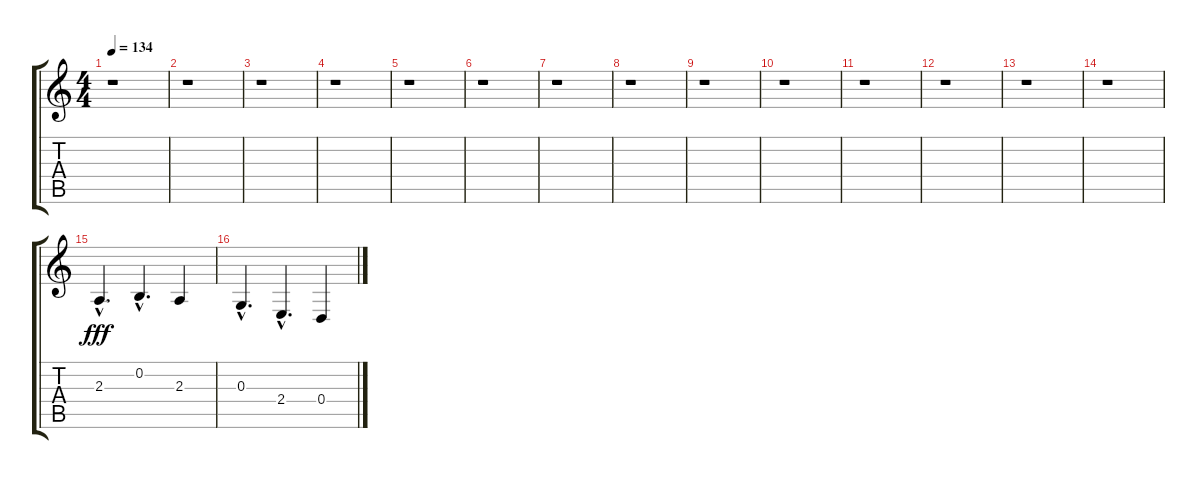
\track "" {instrument synthbrass2}
\staff {score tabs}
\tuning (E4 B3 G3 D3 A2 E2) {hide}
\ts (4 4)
\tempo 134
\clef g2
\ks c
r.1{dy f} |
r.1 |
r.1 |
r.1 |
r.1 |
r.1 |
r.1 |
r.1 |
r.1 |
r.1 |
r.1 |
r.1 |
r.1 |
r.1 |
2.3{hac}.4{d dy fff volume 11 instrument synthbrass2} 0.2{hac}.4{d} 2.3.4 |
0.3{hac}.4{d} 2.4{hac}.4{d} 0.4.4
